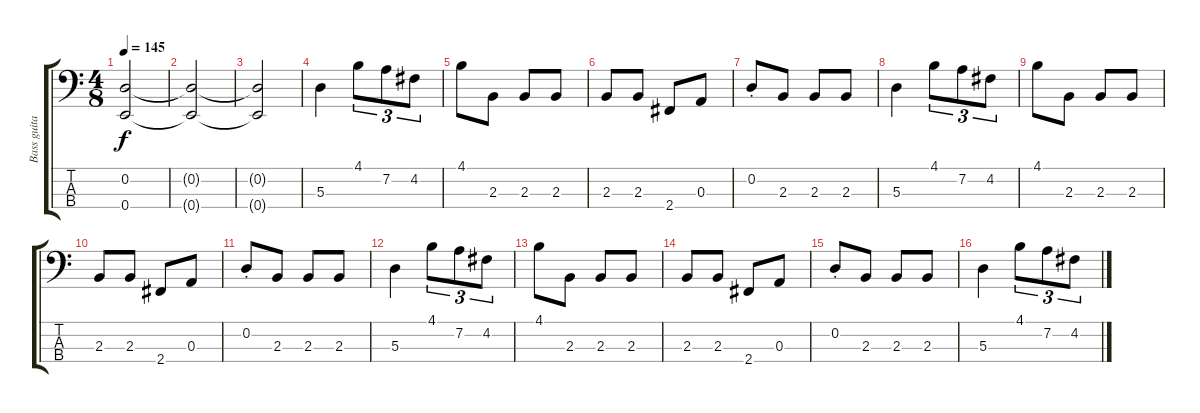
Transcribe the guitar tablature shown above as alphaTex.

\track ("Bass guitar" "Bass guita") {instrument electricbassfinger}
\staff {score tabs}
\tuning (G2 D2 A1 E1) {hide}
\ts (4 8)
\tempo 145
\clef f4
\ks c
(0.2{t} 0.4{t}).2{dy f} |
(0.2{t} 0.4{t}).2 |
(0.2{t} 0.4{t}).2 |
5.3.4 4.1.8{tu (3 2)} 7.2.8{tu (3 2)} 4.2.8{tu (3 2)} |
4.1.8 2.3.8 2.3.8 2.3.8 |
2.3.8 2.3.8 2.4.8 0.3.8 |
0.2{st}.8 2.3.8 2.3.8 2.3.8 |
5.3.4 4.1.8{tu (3 2)} 7.2.8{tu (3 2)} 4.2.8{tu (3 2)} |
4.1.8 2.3.8 2.3.8 2.3.8 |
2.3.8 2.3.8 2.4.8 0.3.8 |
0.2{st}.8 2.3.8 2.3.8 2.3.8 |
5.3.4 4.1.8{tu (3 2)} 7.2.8{tu (3 2)} 4.2.8{tu (3 2)} |
4.1.8 2.3.8 2.3.8 2.3.8 |
2.3.8 2.3.8 2.4.8 0.3.8 |
0.2{st}.8 2.3.8 2.3.8 2.3.8 |
5.3.4 4.1.8{tu (3 2)} 7.2.8{tu (3 2)} 4.2.8{tu (3 2)}
